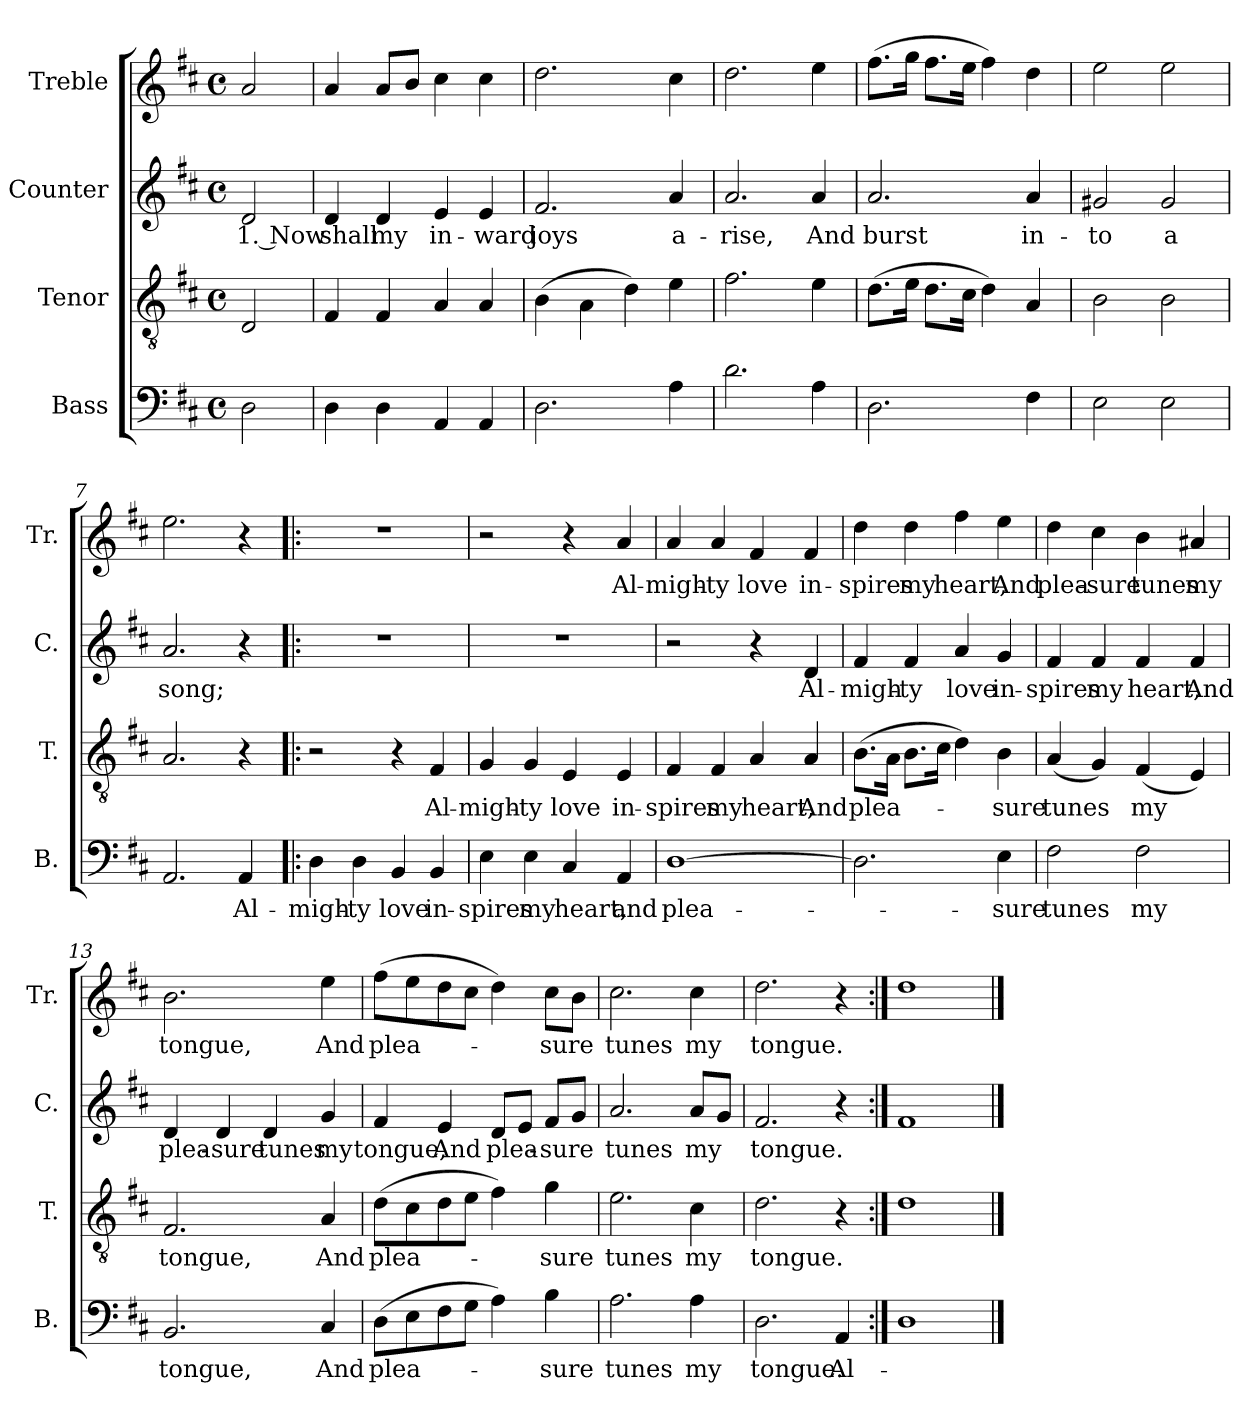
**kern	**text	**kern	**text	**kern	**text	**kern	**text
*part4	*part4	*part3	*part3	*part2	*part2	*part1	*part1
*staff4	*staff4	*staff3	*staff3	*staff2	*staff2	*staff1	*staff1
*I"Bass	*	*I"Tenor	*	*I"Counter	*	*I"Treble	*
*I'B.	*	*I'T.	*	*I'C.	*	*I'Tr.	*
*clefF4	*	*clefGv2	*	*clefG2	*	*clefG2	*
*k[f#c#]	*	*k[f#c#]	*	*k[f#c#]	*	*k[f#c#]	*
*M4/4	*	*M4/4	*	*M4/4	*	*M4/4	*
*met(c)	*	*met(c)	*	*met(c)	*	*met(c)	*
=1	=1	=1	=1	=1	=1	=1	=1
2D\	.	2D/	.	2d/	1. Now	2a/	.
=2	=2	=2	=2	=2	=2	=2	=2
4D\	.	4F#/	.	4d/	shall	4a/	.
4D\	.	4F#/	.	4d/	my	8a/L	.
.	.	.	.	.	.	8b/J	.
4AA/	.	4A/	.	4e/	in-	4cc#\	.
4AA/	.	4A/	.	4e/	-ward	4cc#\	.
=3	=3	=3	=3	=3	=3	=3	=3
2.D\	.	(4B\	.	2.f#/	joys	2.dd\	.
.	.	4A\	.	.	.	.	.
.	.	4d\)	.	.	.	.	.
4A\	.	4e\	.	4a/	a-	4cc#\	.
=4	=4	=4	=4	=4	=4	=4	=4
2.d\	.	2.f#\	.	2.a/	-rise,	2.dd\	.
4A\	.	4e\	.	4a/	And	4ee\	.
=5	=5	=5	=5	=5	=5	=5	=5
2.D\	.	(8.d\L	.	2.a/	burst	(8.ff#\L	.
.	.	16e\Jk	.	.	.	16gg\Jk	.
.	.	8.d\L	.	.	.	8.ff#\L	.
.	.	16c#\Jk	.	.	.	16ee\Jk	.
.	.	4d\)	.	.	.	4ff#\)	.
4F#\	.	4A/	.	4a/	in-	4dd\	.
=6	=6	=6	=6	=6	=6	=6	=6
2E\	.	2B\	.	2g#X/	-to	2ee\	.
2E\	.	2B\	.	2g#/	a	2ee\	.
=7	=7	=7	=7	=7	=7	=7	=7
2.AA/	.	2.A/	.	2.a/	song;	2.ee\	.
4AA/	Al-	4r	.	4r	.	4r	.
!!LO:LB:g=z
=8!|:	=8!|:	=8!|:	=8!|:	=8!|:	=8!|:	=8!|:	=8!|:
4D\	-migh-	2r	.	1r	.	1r	.
4D\	-ty	.	.	.	.	.	.
4BB/	love	4r	.	.	.	.	.
4BB/	in-	4F#/	Al-	.	.	.	.
=9	=9	=9	=9	=9	=9	=9	=9
4E\	-spires	4G/	-migh-	1r	.	2r	.
4E\	my	4G/	-ty	.	.	.	.
4C#/	heart,	4E/	love	.	.	4r	.
4AA/	and	4E/	in-	.	.	4a/	Al-
=10	=10	=10	=10	=10	=10	=10	=10
[1D	plea-	4F#/	-spires	2r	.	4a/	-migh-
.	.	4F#/	my	.	.	4a/	-ty
.	.	4A/	heart,	4r	.	4f#/	love
.	.	4A/	And	4d/	Al-	4f#/	in-
=11	=11	=11	=11	=11	=11	=11	=11
2.D\]	.	(8.B\L	plea-	4f#/	-migh-	4dd\	-spires
.	.	16A\Jk	.	.	.	.	.
.	.	8.B\L	.	4f#/	-ty	4dd\	my
.	.	16c#\Jk	.	.	.	.	.
.	.	4d\)	.	4a/	love	4ff#\	heart,
4E\	-sure	4B\	-sure	4g/	in-	4ee\	And
=12	=12	=12	=12	=12	=12	=12	=12
2F#\	tunes	(4A/	tunes	4f#/	-spires	4dd\	plea-
.	.	4G/)	.	4f#/	my	4cc#\	-sure
2F#\	my	(4F#/	my	4f#/	heart,	4b\	tunes
.	.	4E/)	.	4f#/	And	4a#X/	my
!!LO:LB:g=z
=13	=13	=13	=13	=13	=13	=13	=13
2.BB/	tongue,	2.F#/	tongue,	4d/	plea-	2.b\	tongue,
.	.	.	.	4d/	-sure	.	.
.	.	.	.	4d/	tunes	.	.
4C#/	And	4A/	And	4g/	my	4ee\	And
=14	=14	=14	=14	=14	=14	=14	=14
(8D\L	plea-	(8d\L	plea-	4f#/	tongue,	(8ff#\L	plea-
8E\	.	8c#\	.	.	.	8ee\	.
8F#\	.	8d\	.	4e/	And	8dd\	.
8G\J	.	8e\J	.	.	.	8cc#\J	.
4A\)	.	4f#\)	.	8d/L	plea-	4dd\)	.
.	.	.	.	8e/J	.	.	.
4B\	-sure	4g\	-sure	8f#/L	-sure	8cc#\L	-sure
.	.	.	.	8g/J	.	8b\J	.
=15	=15	=15	=15	=15	=15	=15	=15
2.A\	tunes	2.e\	tunes	2.a/	tunes	2.cc#\	tunes
4A\	my	4c#\	my	8a/L	my	4cc#\	my
.	.	.	.	8g/J	.	.	.
=16	=16	=16	=16	=16	=16	=16	=16
2.D\	tongue.	2.d\	tongue.	2.f#/	tongue.	2.dd\	tongue.
4AA/	Al -	4r	.	4r	.	4r	.
=17:|!	=17:|!	=17:|!	=17:|!	=17:|!	=17:|!	=17:|!	=17:|!
1D	.	1d	.	1f#	.	1dd	.
==	==	==	==	==	==	==	==
*-	*-	*-	*-	*-	*-	*-	*-
